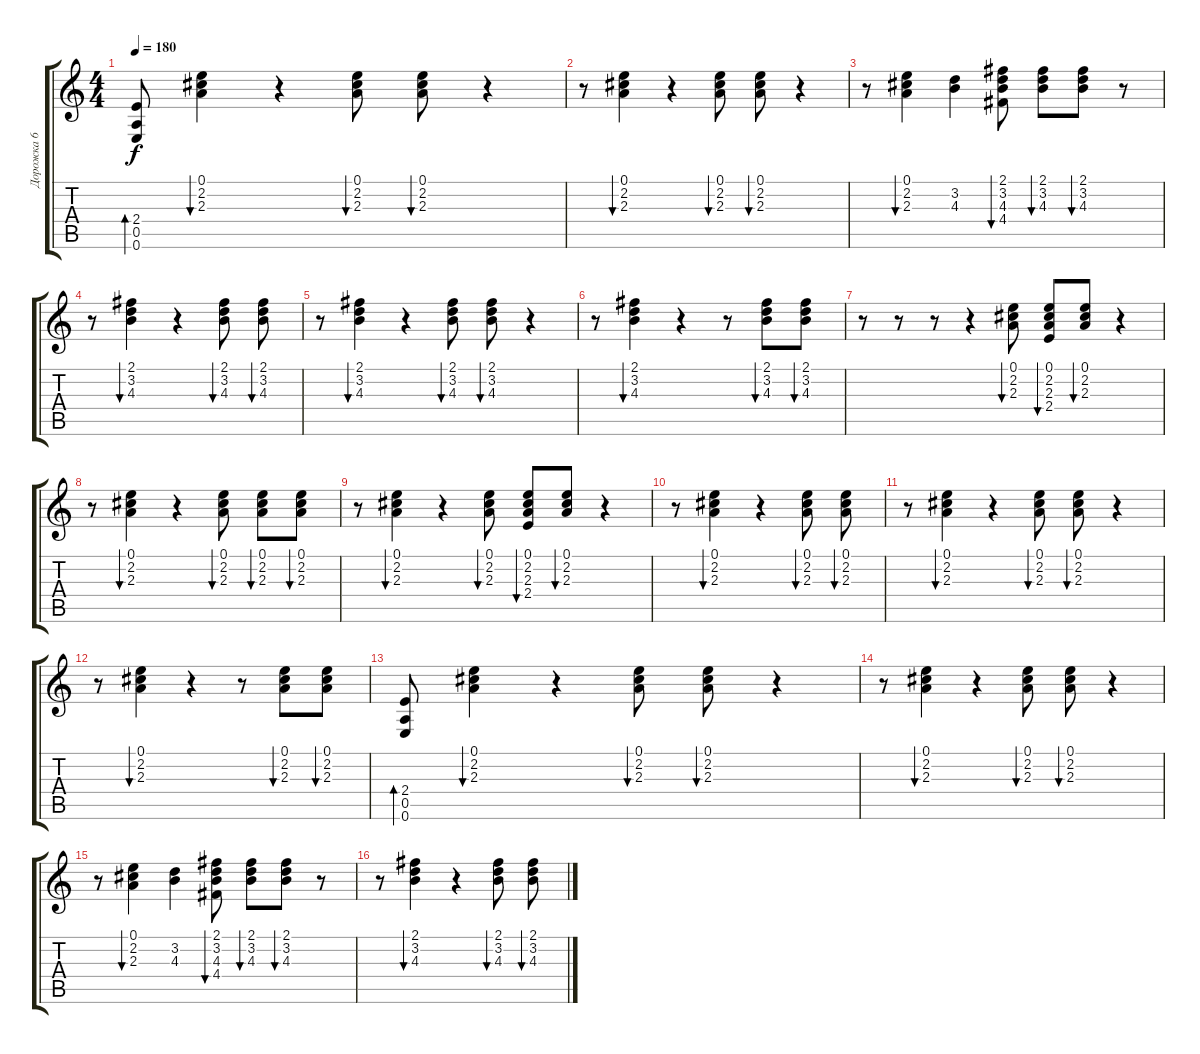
\track ("Дорожка 6" "Дорожка 6") {instrument electricguitarjazz}
\staff {score tabs}
\tuning (E4 B3 G3 D3 A2 E2) {hide}
\ts (4 4)
\tempo 180
\clef g2
\ks c
(2.4 0.5 0.6).8{bd 60 dy f} (0.1 2.2 2.3).4{bu 60} r.4 (0.1 2.2 2.3).8{bu 60} (0.1 2.2 2.3).8{bu 60} r.4 |
r.8 (0.1 2.2 2.3).4{bu 60} r.4 (0.1 2.2 2.3).8{bu 60} (0.1 2.2 2.3).8{bu 60} r.4 |
r.8 (0.1 2.2 2.3).4{bu 60} (3.2 4.3).4 (2.1 3.2 4.3 4.4).8{bu 60} (2.1 3.2 4.3).8{bu 60} (2.1 3.2 4.3).8{bu 60} r.8 |
r.8 (2.1 3.2 4.3).4{bu 60} r.4 (2.1 3.2 4.3).8{bu 60} (2.1 3.2 4.3).8{bu 60} |
r.8 (2.1 3.2 4.3).4{bu 60} r.4 (2.1 3.2 4.3).8{bu 60} (2.1 3.2 4.3).8{bu 60} r.4 |
r.8 (2.1 3.2 4.3).4{bu 60} r.4 r.8 (2.1 3.2 4.3).8{bu 60} (2.1 3.2 4.3).8{bu 60} |
r.8 r.8 r.8 r.4 (0.1 2.2 2.3).8{bu 60} (0.1 2.2 2.3 2.4).8{bu 60} (0.1 2.2 2.3).8{bu 60} r.4 |
r.8 (0.1 2.2 2.3).4{bu 60} r.4 (0.1 2.2 2.3).8{bu 60} (0.1 2.2 2.3).8{bu 60} (0.1 2.2 2.3).8{bu 60} |
r.8 (0.1 2.2 2.3).4{bu 60} r.4 (0.1 2.2 2.3).8{bu 60} (0.1 2.2 2.3 2.4).8{bu 60} (0.1 2.2 2.3).8{bu 60} r.4 |
r.8 (0.1 2.2 2.3).4{bu 60} r.4 (0.1 2.2 2.3).8{bu 60} (0.1 2.2 2.3).8{bu 60} |
r.8 (0.1 2.2 2.3).4{bu 60} r.4 (0.1 2.2 2.3).8{bu 60} (0.1 2.2 2.3).8{bu 60} r.4 |
r.8 (0.1 2.2 2.3).4{bu 60} r.4 r.8 (0.1 2.2 2.3).8{bu 60} (0.1 2.2 2.3).8{bu 60} |
(2.4 0.5 0.6).8{bd 60} (0.1 2.2 2.3).4{bu 60} r.4 (0.1 2.2 2.3).8{bu 60} (0.1 2.2 2.3).8{bu 60} r.4 |
r.8 (0.1 2.2 2.3).4{bu 60} r.4 (0.1 2.2 2.3).8{bu 60} (0.1 2.2 2.3).8{bu 60} r.4 |
r.8 (0.1 2.2 2.3).4{bu 60} (3.2 4.3).4 (2.1 3.2 4.3 4.4).8{bu 60} (2.1 3.2 4.3).8{bu 60} (2.1 3.2 4.3).8{bu 60} r.8 |
r.8 (2.1 3.2 4.3).4{bu 60} r.4 (2.1 3.2 4.3).8{bu 60} (2.1 3.2 4.3).8{bu 60}
